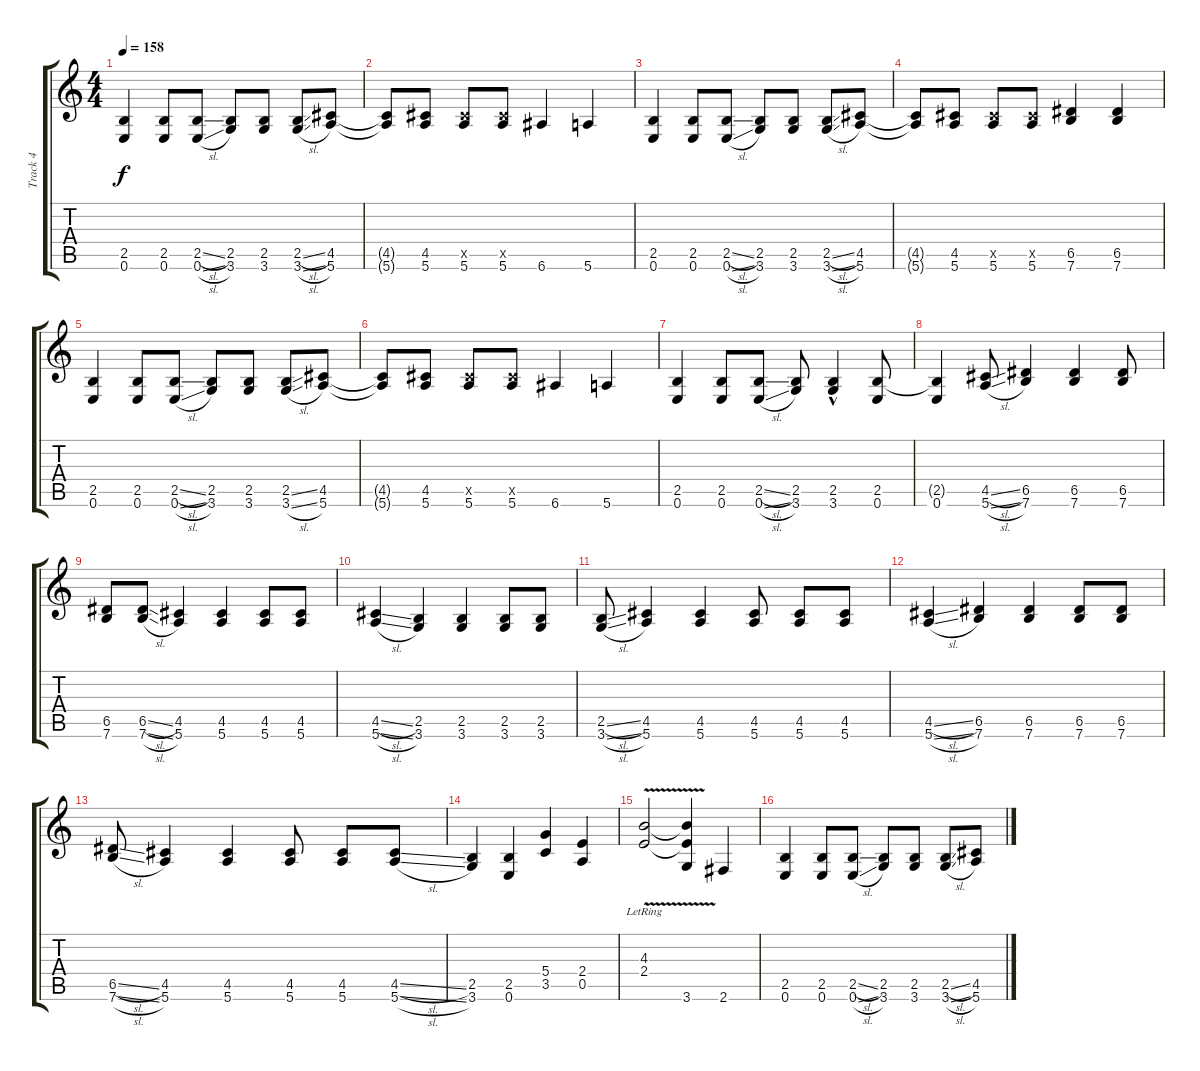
\track ("Track 4" "Track 4") {instrument acousticguitarsteel}
\staff {score tabs}
\tuning (E4 B3 G3 D3 A2 E2) {hide}
\ts (4 4)
\tempo 158
\clef g2
\ks c
(2.5 0.6).4{dy f} (2.5 0.6).8 (2.5{sl} 0.6{sl}).8 (2.5 3.6).8 (2.5 3.6).8 (2.5{sl} 3.6{sl}).8 (4.5 5.6).8 |
(4.5{t} 5.6{t}).8 (4.5 5.6).8 (4.5{x} 5.6).8 (4.5{x} 5.6).8 6.6.4 5.6.4 |
(2.5 0.6).4 (2.5 0.6).8 (2.5{sl} 0.6{sl}).8 (2.5 3.6).8 (2.5 3.6).8 (2.5{sl} 3.6{sl}).8 (4.5 5.6).8 |
(4.5{t} 5.6{t}).8 (4.5 5.6).8 (4.5{x} 5.6).8 (4.5{x} 5.6).8 (6.5 7.6).4 (6.5 7.6).4 |
(2.5 0.6).4 (2.5 0.6).8 (2.5{sl} 0.6{sl}).8 (2.5 3.6).8 (2.5 3.6).8 (2.5{ss} 3.6{sl}).8 (4.5 5.6).8 |
(4.5{t} 5.6{t}).8 (4.5 5.6).8 (4.5{x} 5.6).8 (4.5{x} 5.6).8 6.6.4 5.6.4 |
(2.5 0.6).4 (2.5 0.6).8 (2.5{sl} 0.6{sl}).8 (2.5 3.6).8 (2.5{hac} 3.6).4 (2.5 0.6).8 |
(2.5{t} 0.6).4 (4.5{sl} 5.6{sl}).8 (6.5 7.6).4 (6.5 7.6).4 (6.5 7.6).8 |
(6.5 7.6).8 (6.5{sl} 7.6{sl}).8 (4.5 5.6).4 (4.5 5.6).4 (4.5 5.6).8 (4.5 5.6).8 |
(4.5{sl} 5.6{sl}).4 (2.5 3.6).4 (2.5 3.6).4 (2.5 3.6).8 (2.5 3.6).8 |
(2.5{sl} 3.6{sl}).8 (4.5 5.6).4 (4.5 5.6).4 (4.5 5.6).8 (4.5 5.6).8 (4.5 5.6).8 |
(4.5{sl} 5.6{sl}).4 (6.5 7.6).4 (6.5 7.6).4 (6.5 7.6).8 (6.5 7.6).8 |
(6.5{sl} 7.6{sl}).8 (4.5 5.6).4 (4.5 5.6).4 (4.5 5.6).8 (4.5 5.6).8 (4.5{sl} 5.6{sl}).8 |
(2.5 3.6).4 (2.5 0.6).4 (5.4 3.5).4 (2.4 0.5).4 |
(4.3{v lr} 2.4).2 (4.3{t} 2.4{t} 3.6).4 2.6.4 |
(2.5 0.6).4 (2.5 0.6).8 (2.5{sl} 0.6{sl}).8 (2.5 3.6).8 (2.5 3.6).8 (2.5{sl} 3.6{sl}).8 (4.5 5.6).8
